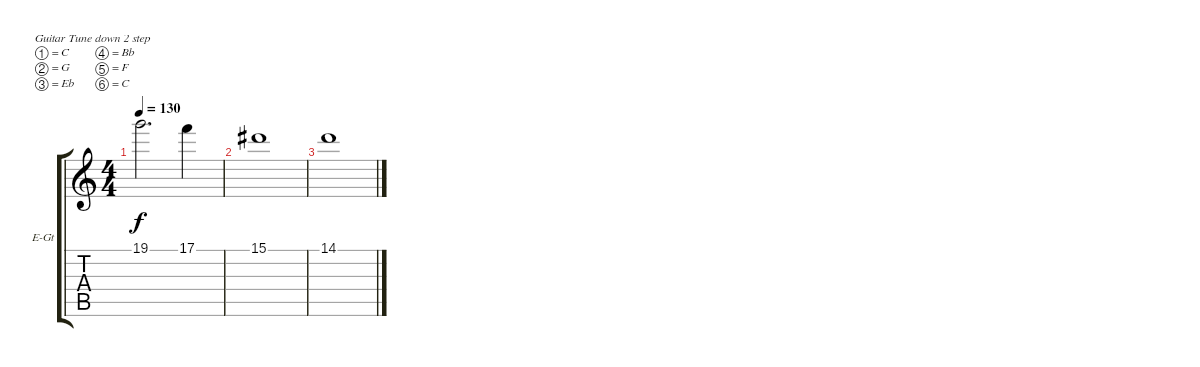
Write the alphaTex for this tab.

\defaultSystemsLayout 4
\bracketExtendMode groupsimilarinstruments
\firstSystemTrackNameOrientation horizontal
\otherSystemsTrackNameOrientation horizontal
\track ("Актава\\терция П" "E-Gt") {instrument distortionguitar}
\staff {score tabs}
\tuning (C4 G3 Eb3 Bb2 F2 C2)
\ts (4 4)
\tempo 130
\clef g2
\ks c
19.1{t}.2{d dy f} 17.1.4 |
15.1.1 |
14.1.1
